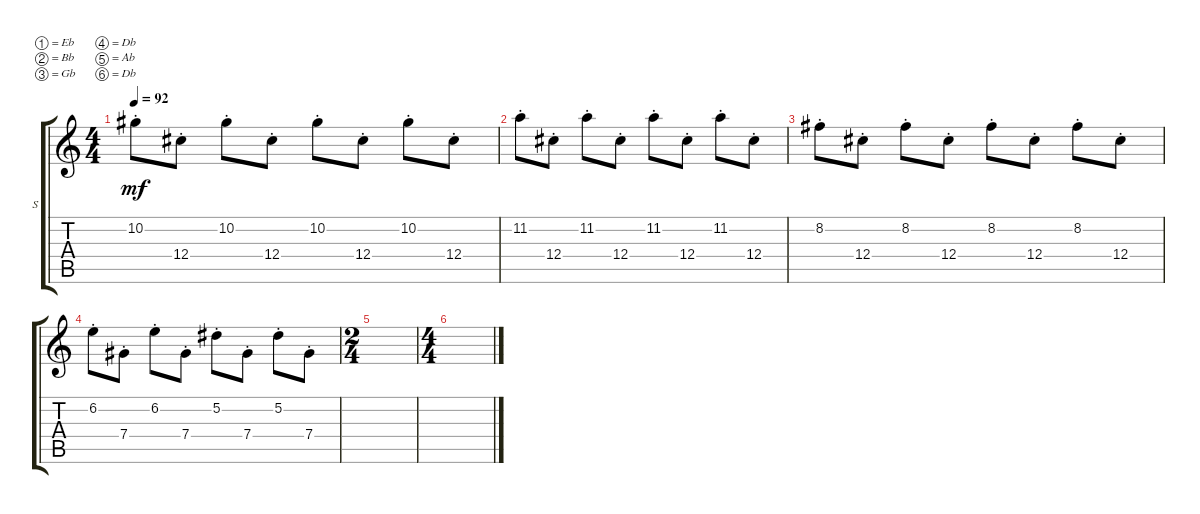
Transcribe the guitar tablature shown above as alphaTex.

\defaultSystemsLayout 4
\bracketExtendMode groupsimilarinstruments
\firstSystemTrackNameOrientation horizontal
\otherSystemsTrackNameOrientation horizontal
\track ("Synth" "S") {instrument acousticguitarnylon}
\staff {score tabs}
\tuning (Eb4 Bb3 Gb3 Db3 Ab2 Db2)
\ts (4 4)
\tempo 92
\clef g2
\ks c
10.2{st}.8{dy mf} 12.4{st}.8 10.2{st}.8 12.4{st}.8 10.2{st}.8 12.4{st}.8 10.2{st}.8 12.4{st}.8 |
11.2{st}.8 12.4{st}.8 11.2{st}.8 12.4{st}.8 11.2{st}.8 12.4{st}.8 11.2{st}.8 12.4{st}.8 |
8.2{st}.8 12.4{st}.8 8.2{st}.8 12.4{st}.8 8.2{st}.8 12.4{st}.8 8.2{st}.8 12.4{st}.8 |
6.2{st}.8 7.4{st}.8 6.2{st}.8 7.4{st}.8 5.2{st}.8 7.4{st}.8 5.2{st}.8 7.4{st}.8 |
\ts (2 4)
|
\ts (4 4)
